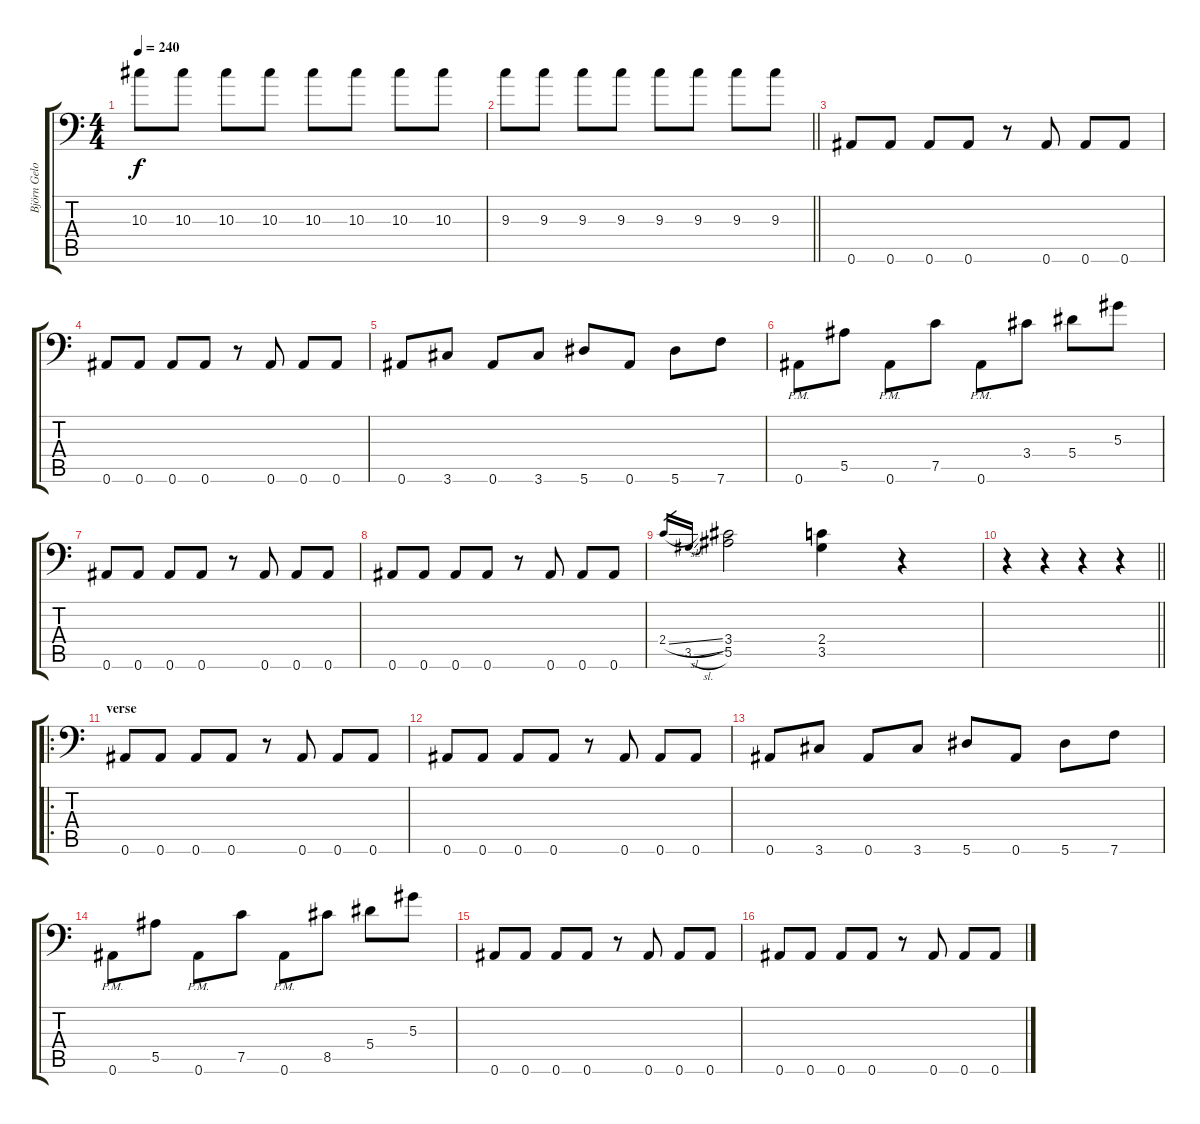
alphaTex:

\track ("Björn Gelotte" "Björn Gelo") {instrument distortionguitar}
\staff {score tabs}
\tuning (C4 G3 Eb3 Bb2 F2 Bb1) {hide}
\ts (4 4)
\tempo 240
\clef f4
\ks c
10.3.8{dy f} 10.3.8 10.3.8 10.3.8 10.3.8 10.3.8 10.3.8 10.3.8 |
\barLineRight lightlight
9.3.8 9.3.8 9.3.8 9.3.8 9.3.8 9.3.8 9.3.8 9.3.8 |
\section ("" "")
0.6.8{balance 0} 0.6.8 0.6.8 0.6.8 r.8 0.6.8 0.6.8 0.6.8 |
0.6.8 0.6.8 0.6.8 0.6.8 r.8 0.6.8 0.6.8 0.6.8 |
0.6.8 3.6.8 0.6.8 3.6.8 5.6.8 0.6.8 5.6.8 7.6.8 |
0.6{pm}.8 5.5.8 0.6{pm}.8 7.5.8 0.6{pm}.8 3.4.8 5.4.8 5.3.8 |
0.6.8 0.6.8 0.6.8 0.6.8 r.8 0.6.8 0.6.8 0.6.8 |
0.6.8 0.6.8 0.6.8 0.6.8 r.8 0.6.8 0.6.8 0.6.8 |
2.4{sl}.16{gr} 3.5{sl}.16{gr} (3.4 5.5).2 (2.4 3.5).4 r.4 |
\barLineRight lightlight
r.4 r.4 r.4 r.4 |
\ro
\section ("" "verse")
0.6.8 0.6.8 0.6.8 0.6.8 r.8 0.6.8 0.6.8 0.6.8 |
0.6.8 0.6.8 0.6.8 0.6.8 r.8 0.6.8 0.6.8 0.6.8 |
0.6.8 3.6.8 0.6.8 3.6.8 5.6.8 0.6.8 5.6.8 7.6.8 |
0.6{pm}.8 5.5.8 0.6{pm}.8 7.5.8 0.6{pm}.8 8.5.8 5.4.8 5.3.8 |
0.6.8 0.6.8 0.6.8 0.6.8 r.8 0.6.8 0.6.8 0.6.8 |
0.6.8 0.6.8 0.6.8 0.6.8 r.8 0.6.8 0.6.8 0.6.8
